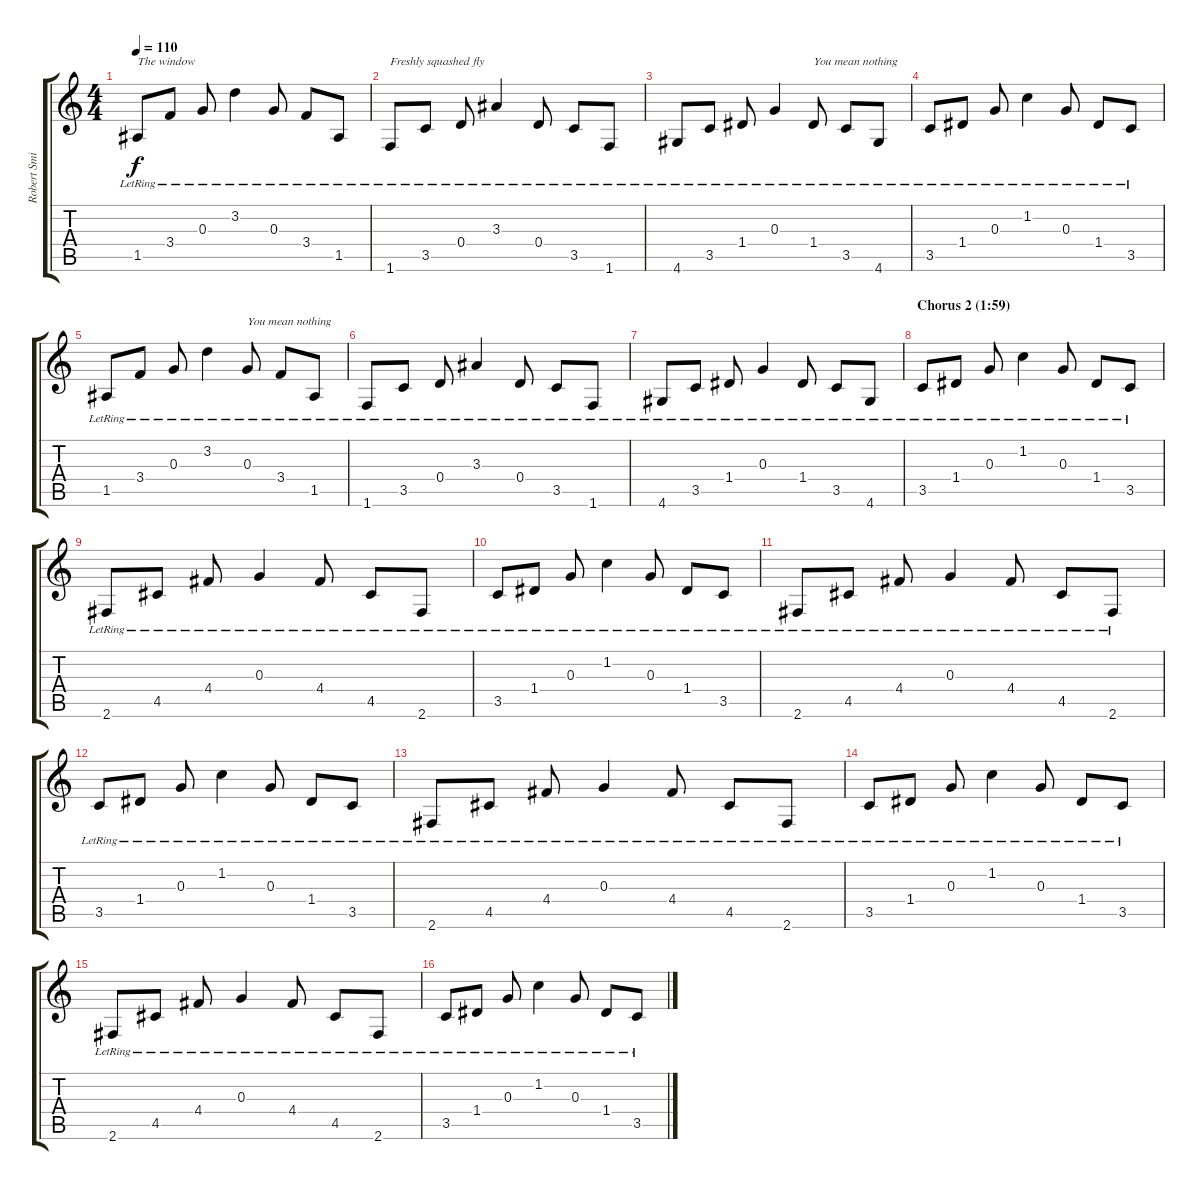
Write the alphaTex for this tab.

\track ("Robert Smith (rhythm guitar)" "Robert Smi") {instrument electricguitarclean}
\staff {score tabs}
\tuning (E4 B3 G3 D3 A2 E2) {hide}
\ts (4 4)
\tempo 110
\clef g2
\ks c
1.5{lr}.8{txt "The window" dy f} 3.4{lr}.8 0.3{lr}.8 3.2{lr}.4 0.3{lr}.8 3.4{lr}.8 1.5{lr}.8 |
1.6{lr}.8{txt "Freshly squashed fly"} 3.5{lr}.8 0.4{lr}.8 3.3{lr}.4 0.4{lr}.8 3.5{lr}.8 1.6{lr}.8 |
4.6{lr}.8 3.5{lr}.8 1.4{lr}.8 0.3{lr}.4 1.4{lr}.8{txt "You mean nothing"} 3.5{lr}.8 4.6{lr}.8 |
3.5{lr}.8 1.4{lr}.8 0.3{lr}.8 1.2{lr}.4 0.3{lr}.8 1.4{lr}.8 3.5{lr}.8 |
1.5{lr}.8 3.4{lr}.8 0.3{lr}.8 3.2{lr}.4 0.3{lr}.8{txt "You mean nothing"} 3.4{lr}.8 1.5{lr}.8 |
1.6{lr}.8 3.5{lr}.8 0.4{lr}.8 3.3{lr}.4 0.4{lr}.8 3.5{lr}.8 1.6{lr}.8 |
4.6{lr}.8 3.5{lr}.8 1.4{lr}.8 0.3{lr}.4 1.4{lr}.8 3.5{lr}.8 4.6{lr}.8 |
\section ("" "Chorus 2 (1:59)")
3.5{lr}.8 1.4{lr}.8 0.3{lr}.8 1.2{lr}.4 0.3{lr}.8 1.4{lr}.8 3.5{lr}.8 |
2.6{lr}.8 4.5{lr}.8 4.4{lr}.8 0.3{lr}.4 4.4{lr}.8 4.5{lr}.8 2.6{lr}.8 |
3.5{lr}.8 1.4{lr}.8 0.3{lr}.8 1.2{lr}.4 0.3{lr}.8 1.4{lr}.8 3.5{lr}.8 |
2.6{lr}.8 4.5{lr}.8 4.4{lr}.8 0.3{lr}.4 4.4{lr}.8 4.5{lr}.8 2.6{lr}.8 |
3.5{lr}.8 1.4{lr}.8 0.3{lr}.8 1.2{lr}.4 0.3{lr}.8 1.4{lr}.8 3.5{lr}.8 |
2.6{lr}.8 4.5{lr}.8 4.4{lr}.8 0.3{lr}.4 4.4{lr}.8 4.5{lr}.8 2.6{lr}.8 |
3.5{lr}.8 1.4{lr}.8 0.3{lr}.8 1.2{lr}.4 0.3{lr}.8 1.4{lr}.8 3.5{lr}.8 |
2.6{lr}.8 4.5{lr}.8 4.4{lr}.8 0.3{lr}.4 4.4{lr}.8 4.5{lr}.8 2.6{lr}.8 |
3.5{lr}.8 1.4{lr}.8 0.3{lr}.8 1.2{lr}.4 0.3{lr}.8 1.4{lr}.8 3.5{lr}.8
